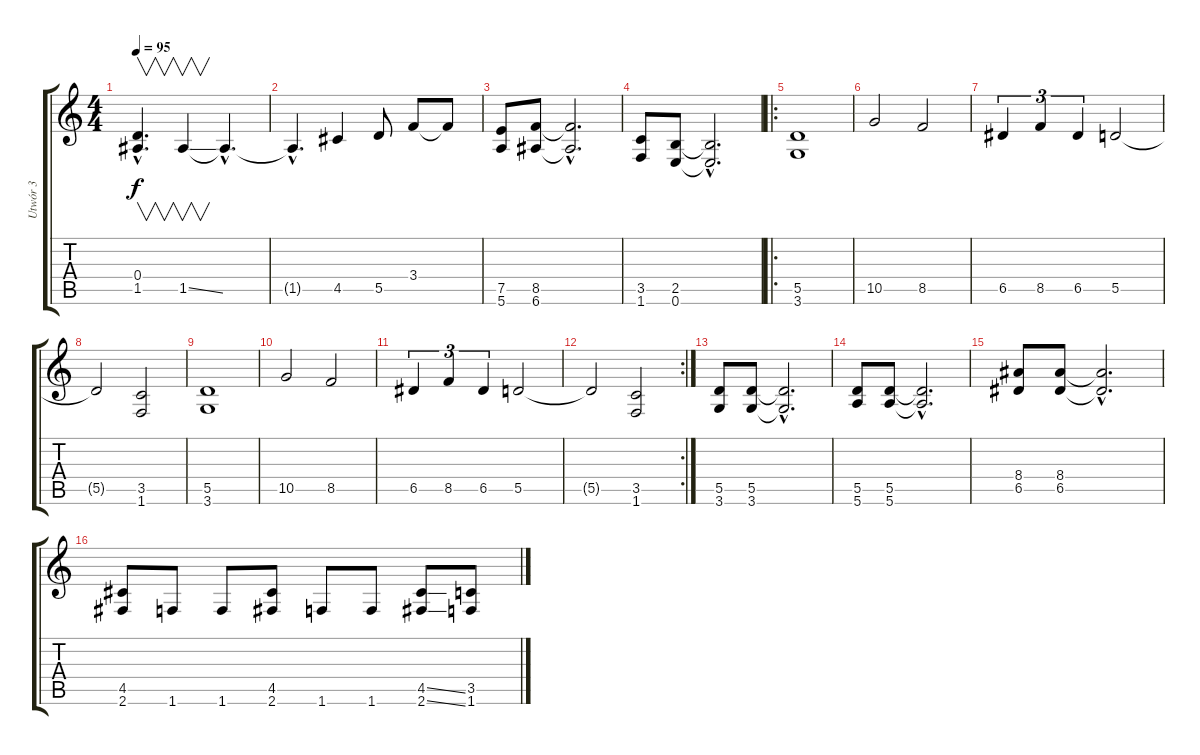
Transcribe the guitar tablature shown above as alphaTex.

\track ("Utwór 3" "Utwór 3") {instrument distortionguitar}
\staff {score tabs}
\tuning (E4 B3 G3 D3 A2 E2) {hide}
\ts (4 4)
\tempo 95
\clef g2
\ks c
(0.4{hac} 1.5{hac}).4{v d dy f instrument distortionguitar} 1.5{ss}.4{v} 1.5{hac t}.4{d} |
1.5{hac t}.4{d} 4.5.4 5.5.8 3.4.8 3.4{t}.8 |
(7.5 5.6).8 (8.5 6.6).8 (8.5{hac t} 6.6{hac t}).2{d} |
(3.5 1.6).8 (2.5 0.6).8 (2.5{hac t} 0.6{hac t}).2{d} |
\ro
(5.5 3.6).1 |
10.5.2 8.5.2 |
6.5.4{tu (3 2)} 8.5.4{tu (3 2)} 6.5.4{tu (3 2)} 5.5.2 |
5.5{t}.2 (3.5 1.6).2 |
(5.5 3.6).1 |
10.5.2 8.5.2 |
6.5.4{tu (3 2)} 8.5.4{tu (3 2)} 6.5.4{tu (3 2)} 5.5.2 |
\rc 2
5.5{t}.2 (3.5 1.6).2 |
(5.5 3.6).8 (5.5 3.6).8 (5.5{hac t} 3.6{hac t}).2{d} |
(5.5 5.6).8 (5.5 5.6).8 (5.5{hac t} 5.6{hac t}).2{d} |
(8.4 6.5).8 (8.4 6.5).8 (8.4{hac t} 6.5{hac t}).2{d} |
(4.5 2.6).8 1.6.8 1.6.8 (4.5 2.6).8 1.6.8 1.6.8 (4.5{ss} 2.6{ss}).8 (3.5 1.6).8
